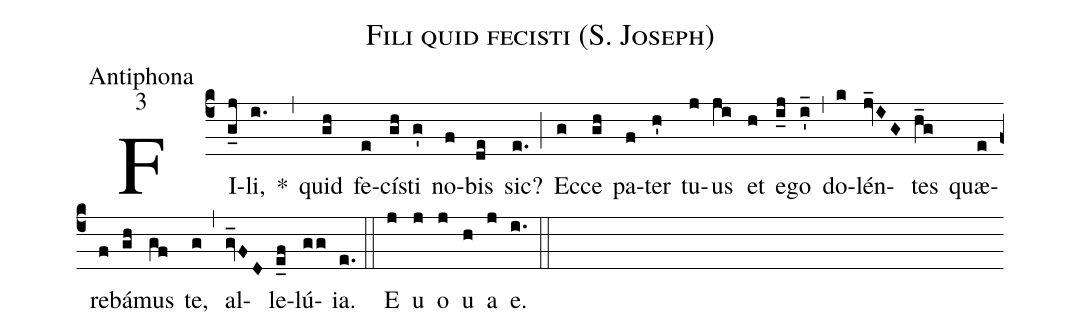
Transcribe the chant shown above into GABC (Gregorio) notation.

name:Fili quid fecisti (S. Joseph);
office-part:Antiphona;
mode:3;
%%
(c4) FI(g_j)li,(i.) *(,) quid(gh) fe(e)cí(gh)sti(g') no(f)bis(de) sic?(e.) (;) Ec(g)ce(gh) pa(f)ter(h') tu(j)us(ji) et(h) e(i_j)go(i'_) (,) do(k)lén(jv_IG)tes(h_g) quæ(e)re(f)bá(gh)mus(gf) te,(g) (,) al(gv_FD)le(e_f)lú(gg)ia.(e.) (::)

<eu>E(j) u(j) o(j) u(h) a(j) </eu>e.(i.) (::)
